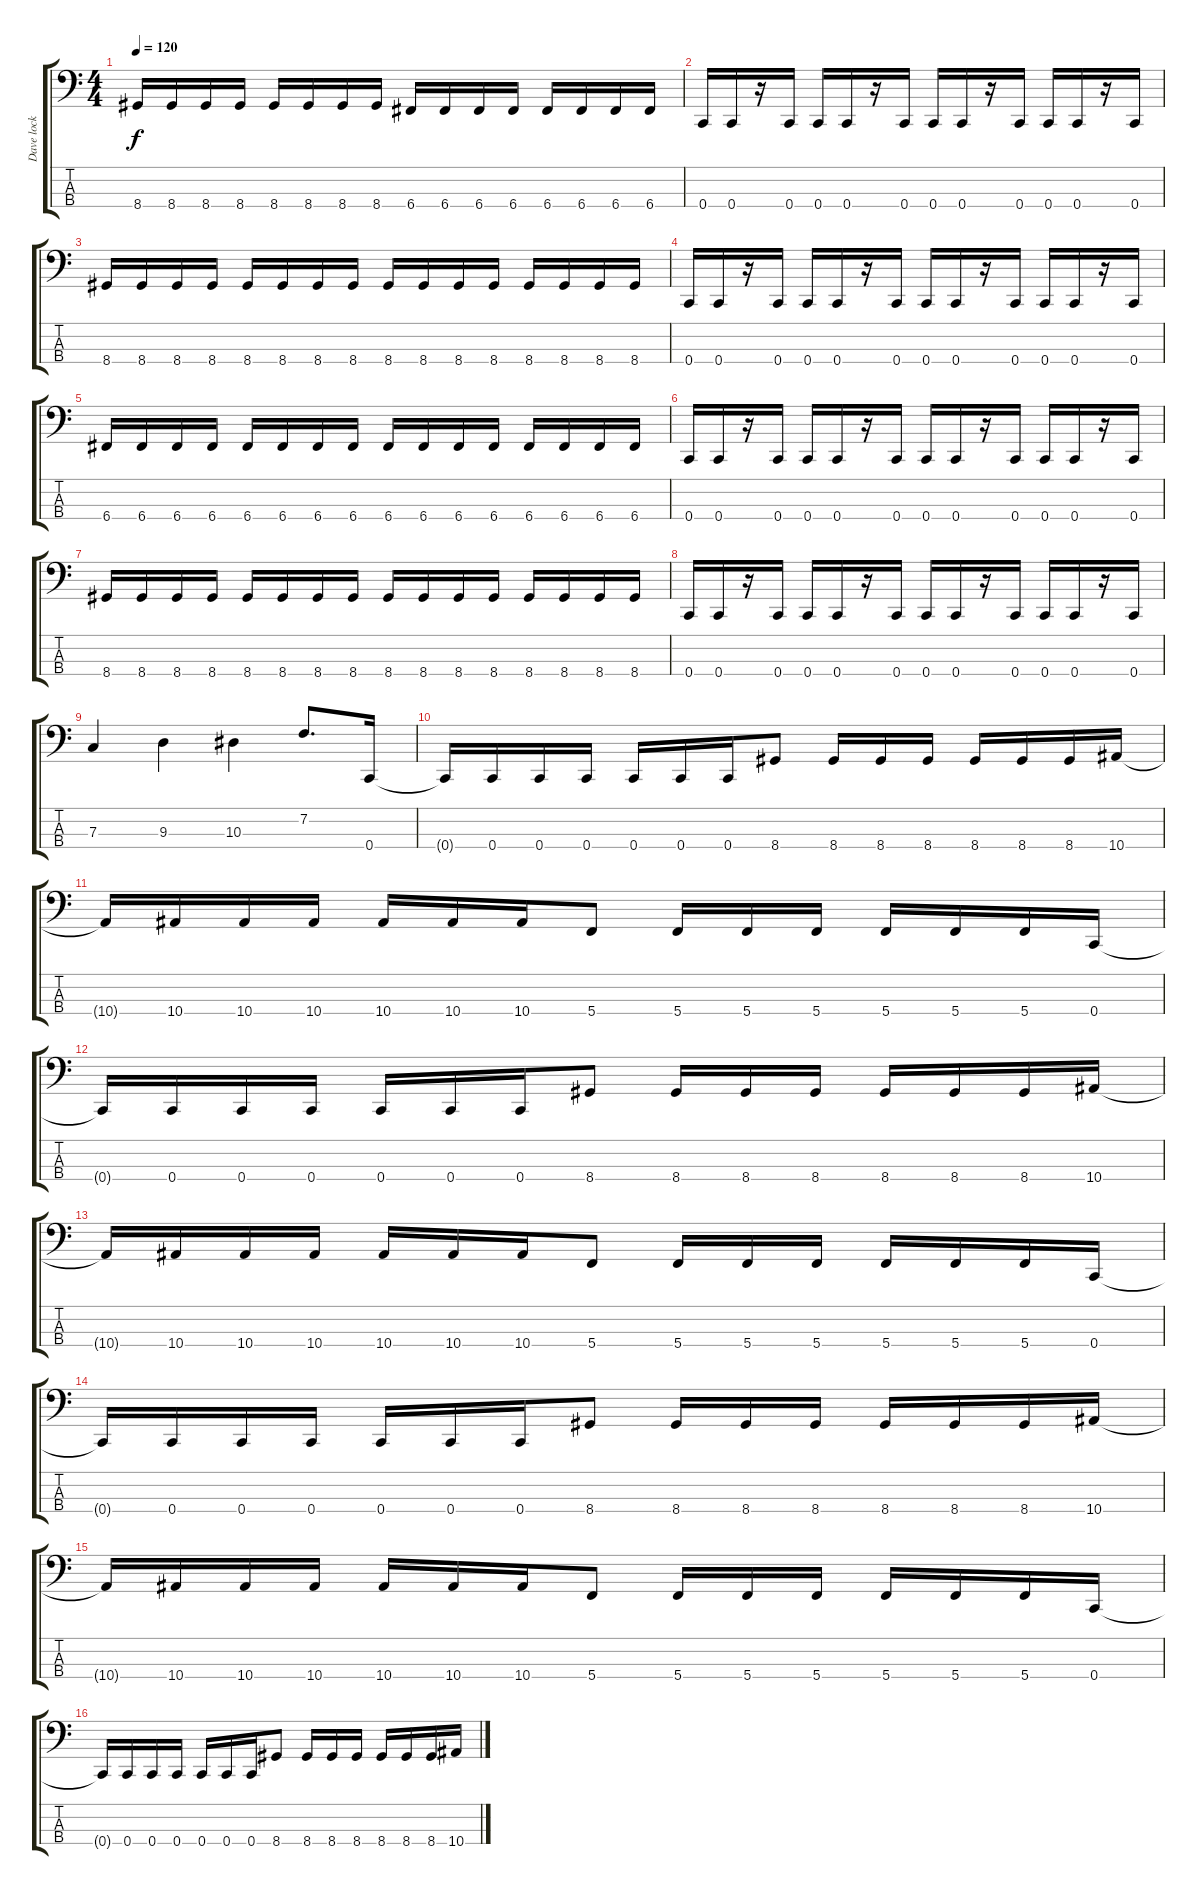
\track ("Dave lock" "Dave lock") {instrument electricbassfinger}
\staff {score tabs}
\tuning (Eb2 Bb1 F1 C1) {hide}
\ts (4 4)
\tempo 120
\clef f4
\ks c
8.4.16{dy f} 8.4.16 8.4.16 8.4.16 8.4.16 8.4.16 8.4.16 8.4.16 6.4.16 6.4.16 6.4.16 6.4.16 6.4.16 6.4.16 6.4.16 6.4.16 |
0.4.16 0.4.16 r.16 0.4.16 0.4.16 0.4.16 r.16 0.4.16 0.4.16 0.4.16 r.16 0.4.16 0.4.16 0.4.16 r.16 0.4.16 |
8.4.16 8.4.16 8.4.16 8.4.16 8.4.16 8.4.16 8.4.16 8.4.16 8.4.16 8.4.16 8.4.16 8.4.16 8.4.16 8.4.16 8.4.16 8.4.16 |
0.4.16 0.4.16 r.16 0.4.16 0.4.16 0.4.16 r.16 0.4.16 0.4.16 0.4.16 r.16 0.4.16 0.4.16 0.4.16 r.16 0.4.16 |
6.4.16 6.4.16 6.4.16 6.4.16 6.4.16 6.4.16 6.4.16 6.4.16 6.4.16 6.4.16 6.4.16 6.4.16 6.4.16 6.4.16 6.4.16 6.4.16 |
0.4.16 0.4.16 r.16 0.4.16 0.4.16 0.4.16 r.16 0.4.16 0.4.16 0.4.16 r.16 0.4.16 0.4.16 0.4.16 r.16 0.4.16 |
8.4.16 8.4.16 8.4.16 8.4.16 8.4.16 8.4.16 8.4.16 8.4.16 8.4.16 8.4.16 8.4.16 8.4.16 8.4.16 8.4.16 8.4.16 8.4.16 |
0.4.16 0.4.16 r.16 0.4.16 0.4.16 0.4.16 r.16 0.4.16 0.4.16 0.4.16 r.16 0.4.16 0.4.16 0.4.16 r.16 0.4.16 |
7.3.4 9.3.4 10.3.4 7.2.8{d} 0.4.16 |
0.4{t}.16 0.4.16 0.4.16 0.4.16 0.4.16 0.4.16 0.4.16 8.4.8 8.4.16 8.4.16 8.4.16 8.4.16 8.4.16 8.4.16 10.4.16 |
10.4{t}.16 10.4.16 10.4.16 10.4.16 10.4.16 10.4.16 10.4.16 5.4.8 5.4.16 5.4.16 5.4.16 5.4.16 5.4.16 5.4.16 0.4.16 |
0.4{t}.16 0.4.16 0.4.16 0.4.16 0.4.16 0.4.16 0.4.16 8.4.8 8.4.16 8.4.16 8.4.16 8.4.16 8.4.16 8.4.16 10.4.16 |
10.4{t}.16 10.4.16 10.4.16 10.4.16 10.4.16 10.4.16 10.4.16 5.4.8 5.4.16 5.4.16 5.4.16 5.4.16 5.4.16 5.4.16 0.4.16 |
0.4{t}.16 0.4.16 0.4.16 0.4.16 0.4.16 0.4.16 0.4.16 8.4.8 8.4.16 8.4.16 8.4.16 8.4.16 8.4.16 8.4.16 10.4.16 |
10.4{t}.16 10.4.16 10.4.16 10.4.16 10.4.16 10.4.16 10.4.16 5.4.8 5.4.16 5.4.16 5.4.16 5.4.16 5.4.16 5.4.16 0.4.16 |
0.4{t}.16 0.4.16 0.4.16 0.4.16 0.4.16 0.4.16 0.4.16 8.4.8 8.4.16 8.4.16 8.4.16 8.4.16 8.4.16 8.4.16 10.4.16
